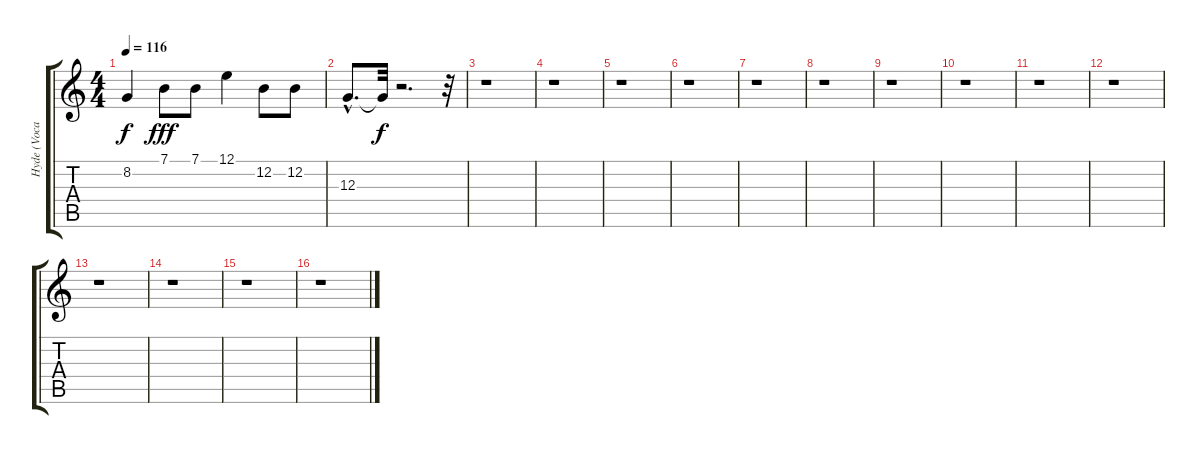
\track ("Hyde (Vocal)" "Hyde (Voca") {instrument flute}
\staff {score tabs}
\tuning (E4 B3 G3 D3 A2 E2) {hide}
\ts (4 4)
\tempo 116
\clef g2
\ks c
8.2{t}.4{dy f} 7.1.8{dy fff} 7.1.8 12.1.4 12.2.8 12.2.8 |
12.3{hac}.8{d} 12.3{t}.32{dy f} r.2{d} r.32 |
r.1 |
r.1 |
r.1 |
r.1 |
r.1 |
r.1 |
r.1 |
r.1 |
r.1 |
r.1 |
r.1 |
r.1 |
r.1 |
r.1
